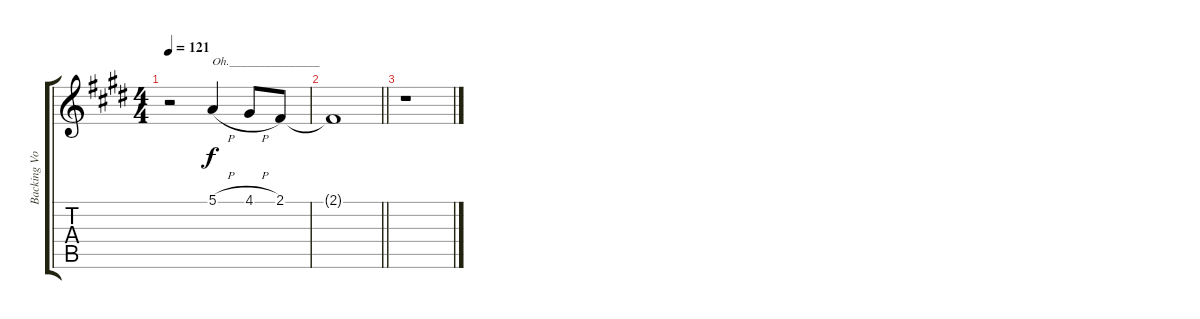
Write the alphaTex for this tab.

\track ("Backing Vocals" "Backing Vo") {instrument tenorsax}
\staff {score tabs}
\tuning (E4 B3 G3 D3 A2 E2) {hide}
\ts (4 4)
\tempo 121
\clef g2
\ks e
r.2{dy f} 5.1{h}.4{txt "Oh._______________"} 4.1{h}.8 2.1.8 |
\barLineRight lightlight
2.1{t}.1 |
r.1
